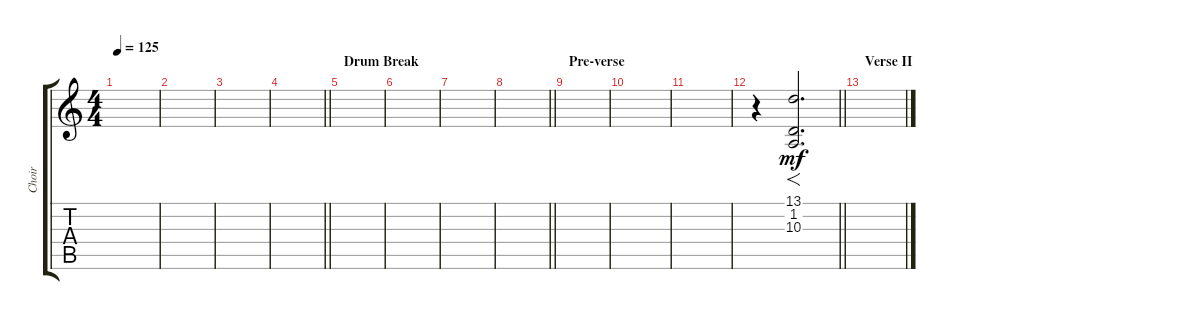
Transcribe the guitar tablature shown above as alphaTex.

\track ("Choir" "Choir") {instrument pad4choir}
\staff {score tabs}
\tuning (Db4 Ab3 E3 B2 Gb2 B1) {hide}
\ts (4 4)
\tempo 125
\clef g2
\ks c
|
|
|
\barLineRight lightlight
|
\section ("" "Drum Break")
|
|
|
\barLineRight lightlight
|
\section ("" "Pre-verse")
|
|
|
\barLineRight lightlight
r.4 (13.1 1.2 10.3).2{f d dy mf instrument reversecymbal} |
\section ("" "Verse II")
